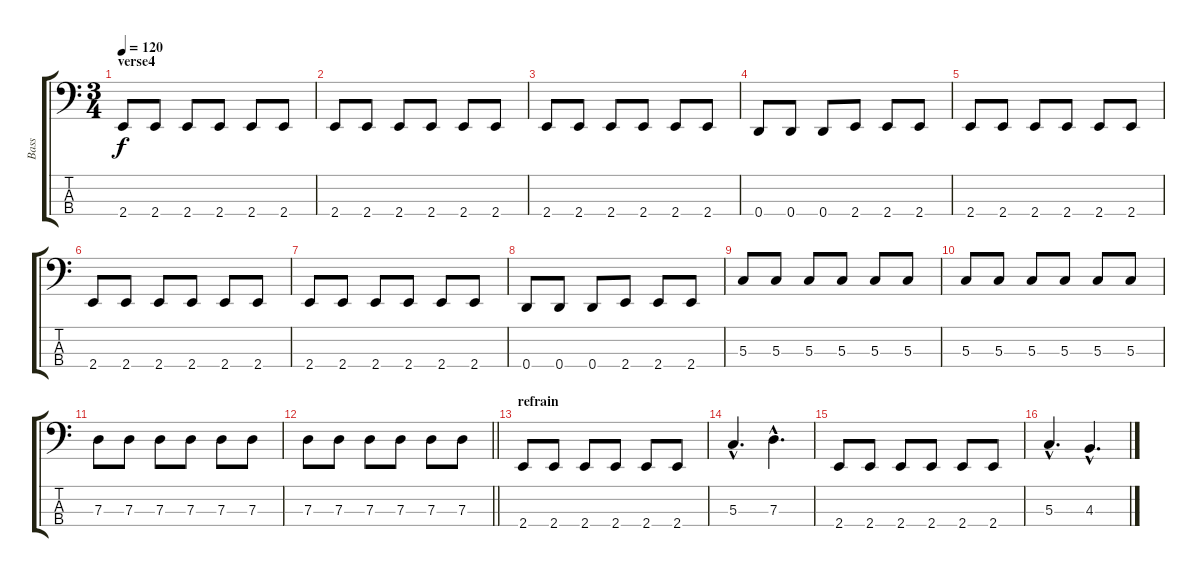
\track ("Bass" "Bass") {instrument electricbassfinger}
\staff {score tabs}
\tuning (F2 C2 G1 D1) {hide}
\ts (3 4)
\section ("" "verse4")
\tempo 120
\clef f4
\ks c
2.4.8{dy f} 2.4.8 2.4.8 2.4.8 2.4.8 2.4.8 |
2.4.8 2.4.8 2.4.8 2.4.8 2.4.8 2.4.8 |
2.4.8 2.4.8 2.4.8 2.4.8 2.4.8 2.4.8 |
0.4.8 0.4.8 0.4.8 2.4.8 2.4.8 2.4.8 |
2.4.8 2.4.8 2.4.8 2.4.8 2.4.8 2.4.8 |
2.4.8 2.4.8 2.4.8 2.4.8 2.4.8 2.4.8 |
2.4.8 2.4.8 2.4.8 2.4.8 2.4.8 2.4.8 |
0.4.8 0.4.8 0.4.8 2.4.8 2.4.8 2.4.8 |
5.3.8 5.3.8 5.3.8 5.3.8 5.3.8 5.3.8 |
5.3.8 5.3.8 5.3.8 5.3.8 5.3.8 5.3.8 |
7.3.8 7.3.8 7.3.8 7.3.8 7.3.8 7.3.8 |
\barLineRight lightlight
7.3.8 7.3.8 7.3.8 7.3.8 7.3.8 7.3.8 |
\section ("" "refrain")
2.4.8 2.4.8 2.4.8 2.4.8 2.4.8 2.4.8 |
5.3{hac}.4{d} 7.3{hac}.4{d} |
2.4.8 2.4.8 2.4.8 2.4.8 2.4.8 2.4.8 |
5.3{hac}.4{d} 4.3{hac}.4{d}
